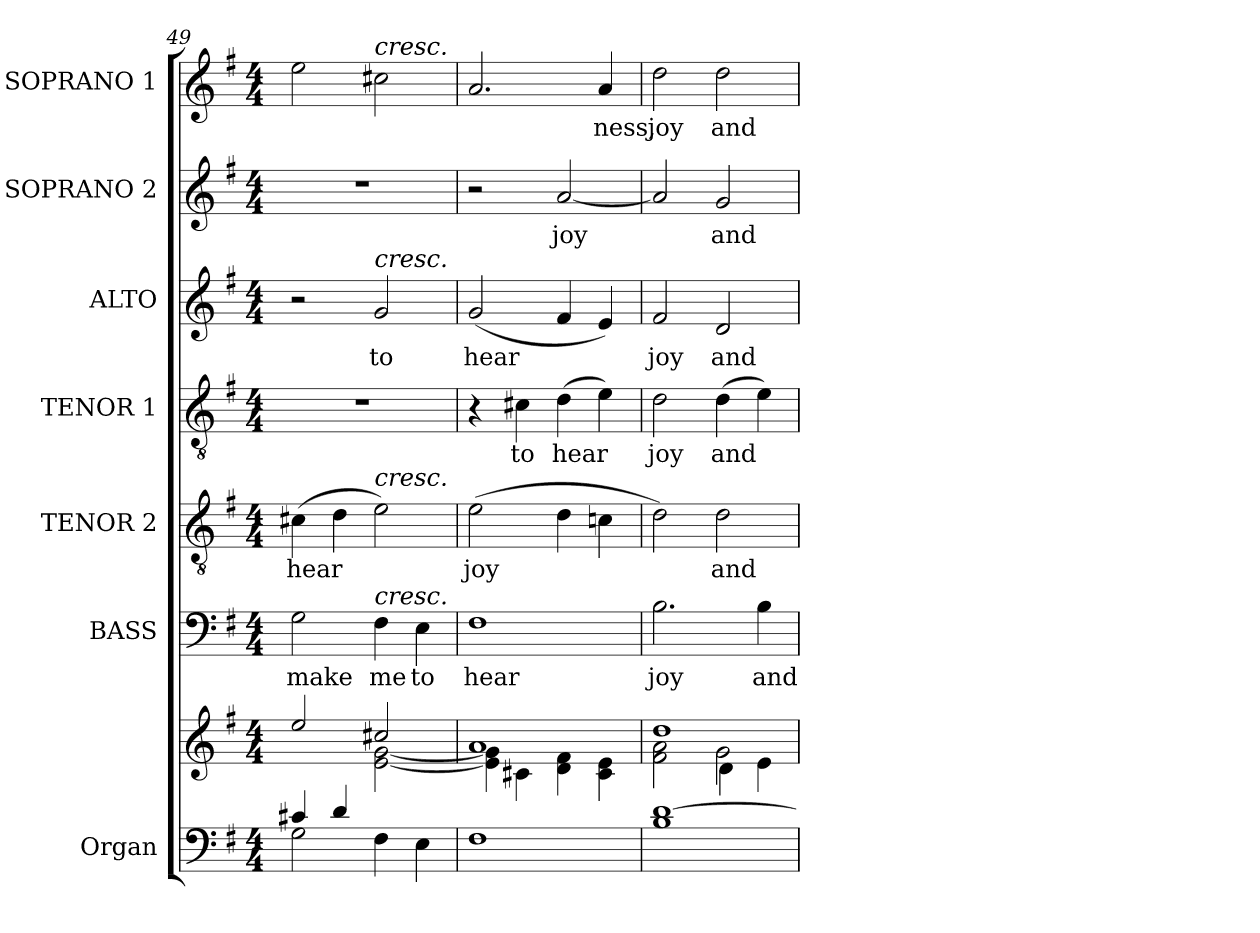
**kern	**kern	**kern	**text	**kern	**text	**kern	**text	**kern	**text	**kern	**text	**kern	**text
*part7	*part7	*part6	*part6	*part5	*part5	*part4	*part4	*part3	*part3	*part2	*part2	*part1	*part1
*staff8	*staff7	*staff6	*staff6	*staff5	*staff5	*staff4	*staff4	*staff3	*staff3	*staff2	*staff2	*staff1	*staff1
*I"Organ	*	*I"BASS	*	*I"TENOR 2	*	*I"TENOR 1	*	*I"ALTO	*	*I"SOPRANO 2	*	*I"SOPRANO 1	*
*I'Org.	*	*I'B.	*	*I'T2.	*	*I'T1.	*	*I'A.	*	*I'S2.	*	*I'S1.	*
*clefF4	*clefG2	*clefF4	*	*clefGv2	*	*clefGv2	*	*clefG2	*	*clefG2	*	*clefG2	*
*	*	*	*	*ITrd7c12	*	*ITrd7c12	*	*	*	*	*	*	*
*k[f#]	*k[f#]	*k[f#]	*	*k[f#]	*	*k[f#]	*	*k[f#]	*	*k[f#]	*	*k[f#]	*
*G:	*G:	*G:	*	*G:	*	*G:	*	*G:	*	*G:	*	*G:	*
*M4/4	*M4/4	*M4/4	*	*M4/4	*	*M4/4	*	*M4/4	*	*M4/4	*	*M4/4	*
=49	=49	=49	=49	=49	=49	=49	=49	=49	=49	=49	=49	=49	=49
*^	*^	*	*	*	*	*	*	*	*	*	*	*	*
!	!	!	!	!	!LO:LY:b:color=#000000	!	!	!	!	!	!	!	!	!	!
!	!	!	!	!	!	!	!LO:LY:b:color=#000000	!	!	!	!	!	!	!	!
4c#Xi/	2Gi\	2eei/	2ryy	2Gi\	make	(4C#Xi\	hear	1r	.	2r	.	1r	.	2eei\	.
4di/	.	.	.	.	.	4Di\	.	.	.	.	.	.	.	.	.
!	!	!	!	!	!LO:LY:b:color=#000000	!	!	!	!	!	!	!	!	!	!
!	!	!	!	!	!	!	!	!	!	!	!	!	!	!LO:TX:a:i:t=cresc.	!
!	!	!	!	!	!	!	!	!	!	!LO:TX:a:i:t=cresc.	!	!	!	!	!
!	!	!	!	!	!	!LO:TX:a:i:t=cresc.	!	!	!	!	!	!	!	!	!
!	!	!	!	!LO:TX:a:i:t=cresc.	!	!	!	!	!	!	!	!	!	!	!
!	!	!	!	!	!	!	!	!	!	!	!LO:LY:b:color=#000000	!	!	!	!
4F#i\	2ryy	2cc#Xi/	[2ei\ [2gi	4F#i\	me	2Ei\)	.	.	.	2gi/	to	.	.	2cc#Xi\	.
!	!	!	!	!	!LO:LY:b:color=#000000	!	!	!	!	!	!	!	!	!	!
4Ei\	.	.	.	4Ei\	to	.	.	.	.	.	.	.	.	.	.
*v	*v	*	*	*	*	*	*	*	*	*	*	*	*	*	*
=50	=50	=50	=50	=50	=50	=50	=50	=50	=50	=50	=50	=50	=50	=50
!	!	!	!	!LO:LY:b:color=#000000	!	!	!	!	!	!	!	!	!	!
!	!	!	!	!	!	!LO:LY:b:color=#000000	!	!	!	!	!	!	!	!
!	!	!	!	!	!	!	!	!	!	!LO:LY:b:color=#000000	!	!	!	!
1F#i	1ai	4ei\] 4gi]	1F#i	hear	(2Ei\	joy	4r	.	(2gi/	hear	2r	.	2.ai/	.
!	!	!	!	!	!	!	!	!LO:LY:b:color=#000000	!	!	!	!	!	!
.	.	4c#Xi\	.	.	.	.	4C#Xi\	to	.	.	.	.	.	.
!	!	!	!	!	!	!	!	!LO:LY:b:color=#000000	!	!	!	!	!	!
!	!	!	!	!	!	!	!	!	!	!	!	!LO:LY:b:color=#000000	!	!
.	.	4di\ 4f#i	.	.	4Di\	.	(4Di\	hear	4f#i/	.	[2ai/	joy	.	.
!	!	!	!	!	!	!	!	!	!	!	!	!	!	!LO:LY:b:color=#000000
.	.	4c#i\ 4ei	.	.	4Cni\	.	4Ei\)	.	4ei/)	.	.	.	4ai/	-ness,
=51	=51	=51	=51	=51	=51	=51	=51	=51	=51	=51	=51	=51	=51	=51
*	*	*^	*	*	*	*	*	*	*	*	*	*	*	*
!	!	!	!	!	!LO:LY:b:color=#000000	!	!	!	!	!	!	!	!	!	!
!	!	!	!	!	!	!	!	!	!LO:LY:b:color=#000000	!	!	!	!	!	!
!	!	!	!	!	!	!	!	!	!	!	!LO:LY:b:color=#000000	!	!	!	!
!	!	!	!	!	!	!	!	!	!	!	!	!	!	!	!LO:LY:b:color=#000000
1Bi [1di	1ddi	2f#i\ 2ai	2ryy	2.Bi\	joy	2Di\)	.	2Di\	joy	2f#i/	joy	2ai/]	.	2ddi\	joy
!	!	!	!	!	!	!	!LO:LY:b:color=#000000	!	!	!	!	!	!	!	!
!	!	!	!	!	!	!	!	!	!LO:LY:b:color=#000000	!	!	!	!	!	!
!	!	!	!	!	!	!	!	!	!	!	!LO:LY:b:color=#000000	!	!	!	!
!	!	!	!	!	!	!	!	!	!	!	!	!	!LO:LY:b:color=#000000	!	!
!	!	!	!	!	!	!	!	!	!	!	!	!	!	!	!LO:LY:b:color=#000000
.	.	2gi\	4di\	.	.	2Di\	and	(4Di\	and	2di/	and	2gi/	and	2ddi\	and
!	!	!	!	!	!LO:LY:b:color=#000000	!	!	!	!	!	!	!	!	!	!
.	.	.	4ei\	4Bi\	and	.	.	4Ei\)	.	.	.	.	.	.	.
*	*v	*v	*v	*	*	*	*	*	*	*	*	*	*	*	*
=	=	=	=	=	=	=	=	=	=	=	=	=	=
*-	*-	*-	*-	*-	*-	*-	*-	*-	*-	*-	*-	*-	*-
